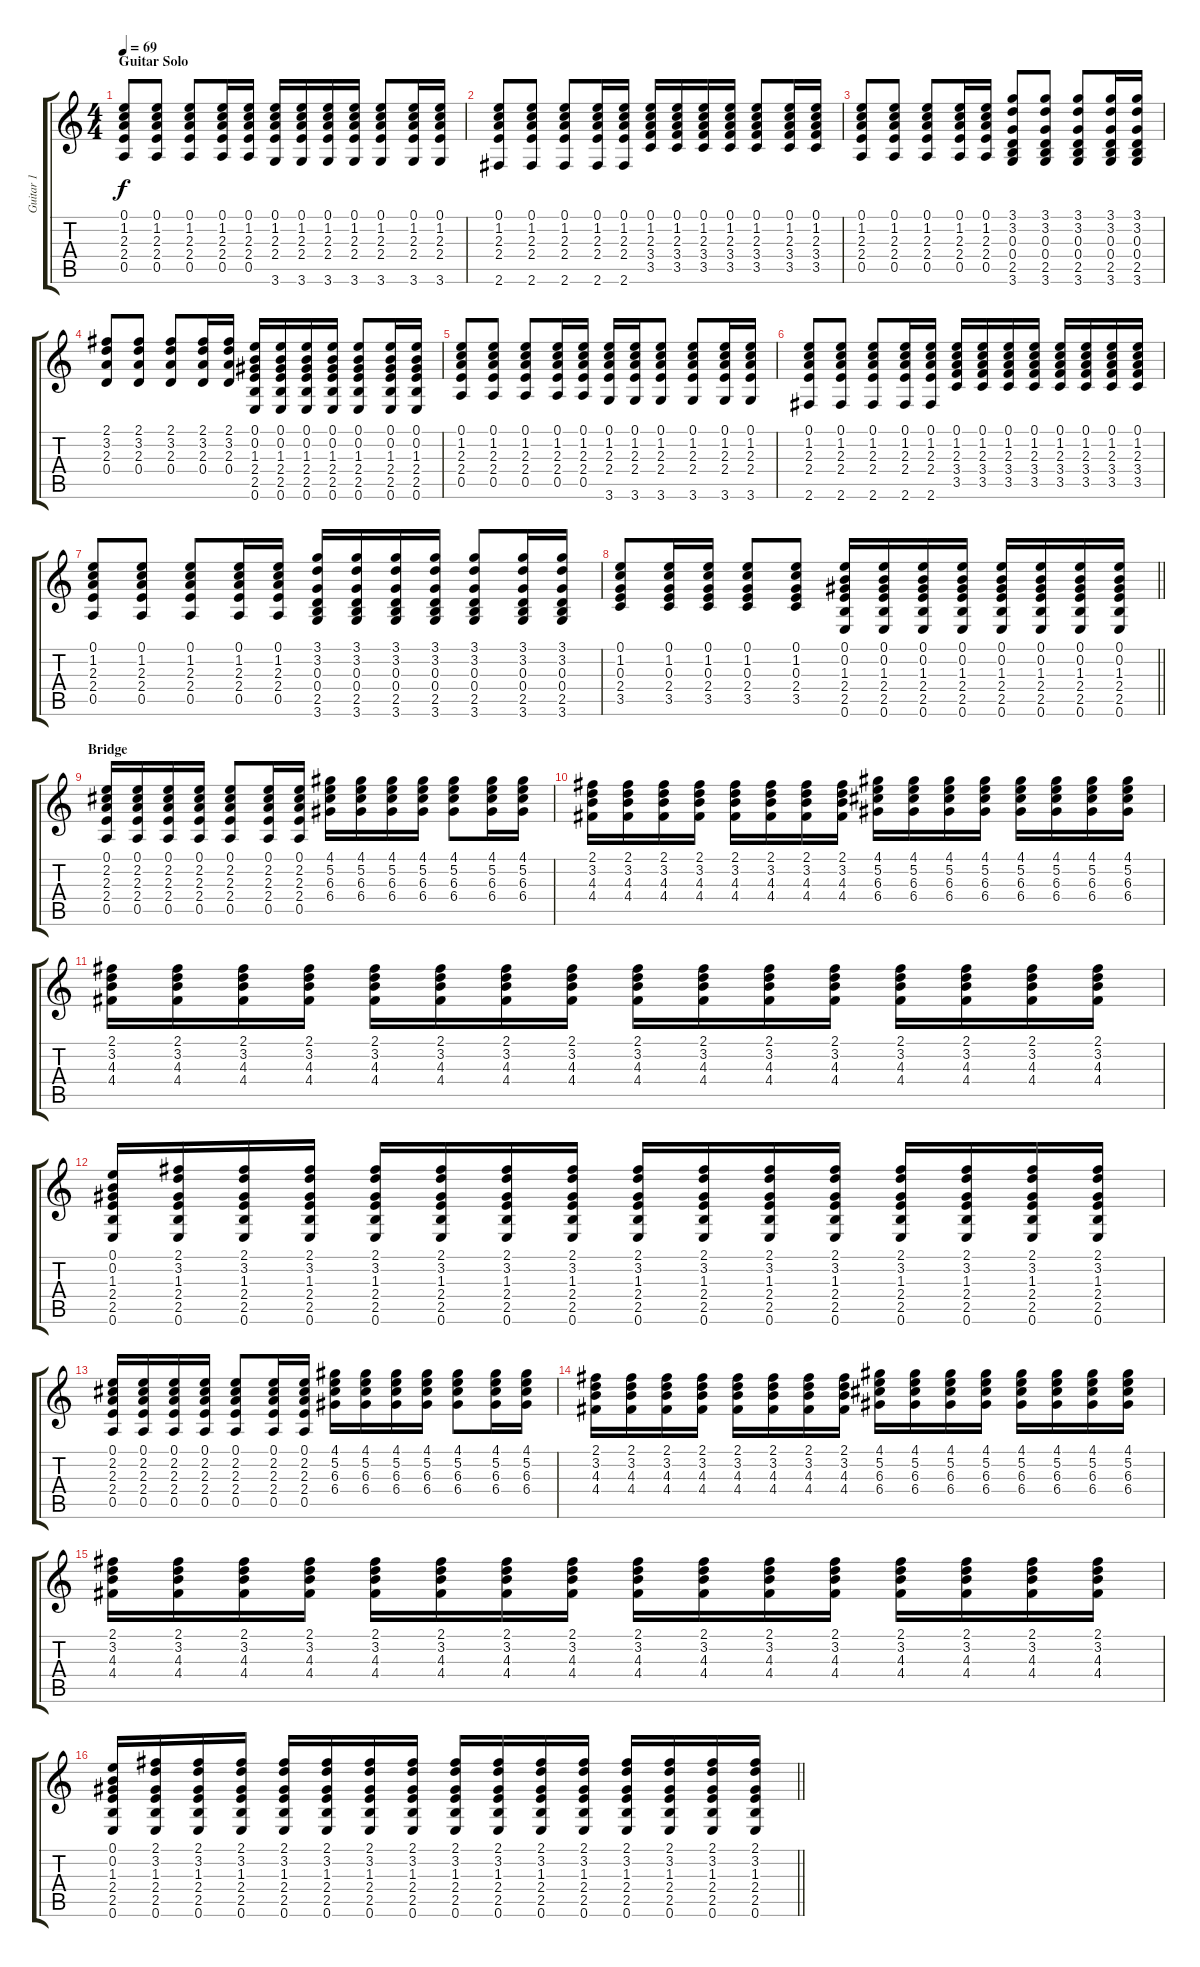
\track ("Guitar 1" "Guitar 1") {instrument electricguitarclean}
\staff {score tabs}
\tuning (E4 B3 G3 D3 A2 E2) {hide}
\ts (4 4)
\section ("" "Guitar Solo")
\tempo 69
\clef g2
\ks c
(0.1 1.2 2.3 2.4 0.5).8{dy f} (0.1 1.2 2.3 2.4 0.5).8 (0.1 1.2 2.3 2.4 0.5).8 (0.1 1.2 2.3 2.4 0.5).16 (0.1 1.2 2.3 2.4 0.5).16 (0.1 1.2 2.3 2.4 3.6).16 (0.1 1.2 2.3 2.4 3.6).16 (0.1 1.2 2.3 2.4 3.6).16 (0.1 1.2 2.3 2.4 3.6).16 (0.1 1.2 2.3 2.4 3.6).8 (0.1 1.2 2.3 2.4 3.6).16 (0.1 1.2 2.3 2.4 3.6).16 |
(0.1 1.2 2.3 2.4 2.6).8 (0.1 1.2 2.3 2.4 2.6).8 (0.1 1.2 2.3 2.4 2.6).8 (0.1 1.2 2.3 2.4 2.6).16 (0.1 1.2 2.3 2.4 2.6).16 (0.1 1.2 2.3 3.4 3.5).16 (0.1 1.2 2.3 3.4 3.5).16 (0.1 1.2 2.3 3.4 3.5).16 (0.1 1.2 2.3 3.4 3.5).16 (0.1 1.2 2.3 3.4 3.5).8 (0.1 1.2 2.3 3.4 3.5).16 (0.1 1.2 2.3 3.4 3.5).16 |
(0.1 1.2 2.3 2.4 0.5).8 (0.1 1.2 2.3 2.4 0.5).8 (0.1 1.2 2.3 2.4 0.5).8 (0.1 1.2 2.3 2.4 0.5).16 (0.1 1.2 2.3 2.4 0.5).16 (3.1 3.2 0.3 0.4 2.5 3.6).8 (3.1 3.2 0.3 0.4 2.5 3.6).8 (3.1 3.2 0.3 0.4 2.5 3.6).8 (3.1 3.2 0.3 0.4 2.5 3.6).16 (3.1 3.2 0.3 0.4 2.5 3.6).16 |
(2.1 3.2 2.3 0.4).8 (2.1 3.2 2.3 0.4).8 (2.1 3.2 2.3 0.4).8 (2.1 3.2 2.3 0.4).16 (2.1 3.2 2.3 0.4).16 (0.1 0.2 1.3 2.4 2.5 0.6).16 (0.1 0.2 1.3 2.4 2.5 0.6).16 (0.1 0.2 1.3 2.4 2.5 0.6).16 (0.1 0.2 1.3 2.4 2.5 0.6).16 (0.1 0.2 1.3 2.4 2.5 0.6).8 (0.1 0.2 1.3 2.4 2.5 0.6).16 (0.1 0.2 1.3 2.4 2.5 0.6).16 |
(0.1 1.2 2.3 2.4 0.5).8 (0.1 1.2 2.3 2.4 0.5).8 (0.1 1.2 2.3 2.4 0.5).8 (0.1 1.2 2.3 2.4 0.5).16 (0.1 1.2 2.3 2.4 0.5).16 (0.1 1.2 2.3 2.4 3.6).16 (0.1 1.2 2.3 2.4 3.6).16 (0.1 1.2 2.3 2.4 3.6).8 (0.1 1.2 2.3 2.4 3.6).8 (0.1 1.2 2.3 2.4 3.6).16 (0.1 1.2 2.3 2.4 3.6).16 |
(0.1 1.2 2.3 2.4 2.6).8 (0.1 1.2 2.3 2.4 2.6).8 (0.1 1.2 2.3 2.4 2.6).8 (0.1 1.2 2.3 2.4 2.6).16 (0.1 1.2 2.3 2.4 2.6).16 (0.1 1.2 2.3 3.4 3.5).16 (0.1 1.2 2.3 3.4 3.5).16 (0.1 1.2 2.3 3.4 3.5).16 (0.1 1.2 2.3 3.4 3.5).16 (0.1 1.2 2.3 3.4 3.5).16 (0.1 1.2 2.3 3.4 3.5).16 (0.1 1.2 2.3 3.4 3.5).16 (0.1 1.2 2.3 3.4 3.5).16 |
(0.1 1.2 2.3 2.4 0.5).8 (0.1 1.2 2.3 2.4 0.5).8 (0.1 1.2 2.3 2.4 0.5).8 (0.1 1.2 2.3 2.4 0.5).16 (0.1 1.2 2.3 2.4 0.5).16 (3.1 3.2 0.3 0.4 2.5 3.6).16 (3.1 3.2 0.3 0.4 2.5 3.6).16 (3.1 3.2 0.3 0.4 2.5 3.6).16 (3.1 3.2 0.3 0.4 2.5 3.6).16 (3.1 3.2 0.3 0.4 2.5 3.6).8 (3.1 3.2 0.3 0.4 2.5 3.6).16 (3.1 3.2 0.3 0.4 2.5 3.6).16 |
\barLineRight lightlight
(0.1 1.2 0.3 2.4 3.5).8 (0.1 1.2 0.3 2.4 3.5).16 (0.1 1.2 0.3 2.4 3.5).16 (0.1 1.2 0.3 2.4 3.5).8 (0.1 1.2 0.3 2.4 3.5).8 (0.1 0.2 1.3 2.4 2.5 0.6).16 (0.1 0.2 1.3 2.4 2.5 0.6).16 (0.1 0.2 1.3 2.4 2.5 0.6).16 (0.1 0.2 1.3 2.4 2.5 0.6).16 (0.1 0.2 1.3 2.4 2.5 0.6).16 (0.1 0.2 1.3 2.4 2.5 0.6).16 (0.1 0.2 1.3 2.4 2.5 0.6).16 (0.1 0.2 1.3 2.4 2.5 0.6).16 |
\section ("" "Bridge")
(0.1 2.2 2.3 2.4 0.5).16 (0.1 2.2 2.3 2.4 0.5).16 (0.1 2.2 2.3 2.4 0.5).16 (0.1 2.2 2.3 2.4 0.5).16 (0.1 2.2 2.3 2.4 0.5).8 (0.1 2.2 2.3 2.4 0.5).16 (0.1 2.2 2.3 2.4 0.5).16 (4.1 5.2 6.3 6.4).16 (4.1 5.2 6.3 6.4).16 (4.1 5.2 6.3 6.4).16 (4.1 5.2 6.3 6.4).16 (4.1 5.2 6.3 6.4).8 (4.1 5.2 6.3 6.4).16 (4.1 5.2 6.3 6.4).16 |
(2.1 3.2 4.3 4.4).16 (2.1 3.2 4.3 4.4).16 (2.1 3.2 4.3 4.4).16 (2.1 3.2 4.3 4.4).16 (2.1 3.2 4.3 4.4).16 (2.1 3.2 4.3 4.4).16 (2.1 3.2 4.3 4.4).16 (2.1 3.2 4.3 4.4).16 (4.1 5.2 6.3 6.4).16 (4.1 5.2 6.3 6.4).16 (4.1 5.2 6.3 6.4).16 (4.1 5.2 6.3 6.4).16 (4.1 5.2 6.3 6.4).16 (4.1 5.2 6.3 6.4).16 (4.1 5.2 6.3 6.4).16 (4.1 5.2 6.3 6.4).16 |
(2.1 3.2 4.3 4.4).16 (2.1 3.2 4.3 4.4).16 (2.1 3.2 4.3 4.4).16 (2.1 3.2 4.3 4.4).16 (2.1 3.2 4.3 4.4).16 (2.1 3.2 4.3 4.4).16 (2.1 3.2 4.3 4.4).16 (2.1 3.2 4.3 4.4).16 (2.1 3.2 4.3 4.4).16 (2.1 3.2 4.3 4.4).16 (2.1 3.2 4.3 4.4).16 (2.1 3.2 4.3 4.4).16 (2.1 3.2 4.3 4.4).16 (2.1 3.2 4.3 4.4).16 (2.1 3.2 4.3 4.4).16 (2.1 3.2 4.3 4.4).16 |
(0.1 0.2 1.3 2.4 2.5 0.6).16 (2.1 3.2 1.3 2.4 2.5 0.6).16 (2.1 3.2 1.3 2.4 2.5 0.6).16 (2.1 3.2 1.3 2.4 2.5 0.6).16 (2.1 3.2 1.3 2.4 2.5 0.6).16 (2.1 3.2 1.3 2.4 2.5 0.6).16 (2.1 3.2 1.3 2.4 2.5 0.6).16 (2.1 3.2 1.3 2.4 2.5 0.6).16 (2.1 3.2 1.3 2.4 2.5 0.6).16 (2.1 3.2 1.3 2.4 2.5 0.6).16 (2.1 3.2 1.3 2.4 2.5 0.6).16 (2.1 3.2 1.3 2.4 2.5 0.6).16 (2.1 3.2 1.3 2.4 2.5 0.6).16 (2.1 3.2 1.3 2.4 2.5 0.6).16 (2.1 3.2 1.3 2.4 2.5 0.6).16 (2.1 3.2 1.3 2.4 2.5 0.6).16 |
(0.1 2.2 2.3 2.4 0.5).16 (0.1 2.2 2.3 2.4 0.5).16 (0.1 2.2 2.3 2.4 0.5).16 (0.1 2.2 2.3 2.4 0.5).16 (0.1 2.2 2.3 2.4 0.5).8 (0.1 2.2 2.3 2.4 0.5).16 (0.1 2.2 2.3 2.4 0.5).16 (4.1 5.2 6.3 6.4).16 (4.1 5.2 6.3 6.4).16 (4.1 5.2 6.3 6.4).16 (4.1 5.2 6.3 6.4).16 (4.1 5.2 6.3 6.4).8 (4.1 5.2 6.3 6.4).16 (4.1 5.2 6.3 6.4).16 |
(2.1 3.2 4.3 4.4).16 (2.1 3.2 4.3 4.4).16 (2.1 3.2 4.3 4.4).16 (2.1 3.2 4.3 4.4).16 (2.1 3.2 4.3 4.4).16 (2.1 3.2 4.3 4.4).16 (2.1 3.2 4.3 4.4).16 (2.1 3.2 4.3 4.4).16 (4.1 5.2 6.3 6.4).16 (4.1 5.2 6.3 6.4).16 (4.1 5.2 6.3 6.4).16 (4.1 5.2 6.3 6.4).16 (4.1 5.2 6.3 6.4).16 (4.1 5.2 6.3 6.4).16 (4.1 5.2 6.3 6.4).16 (4.1 5.2 6.3 6.4).16 |
(2.1 3.2 4.3 4.4).16 (2.1 3.2 4.3 4.4).16 (2.1 3.2 4.3 4.4).16 (2.1 3.2 4.3 4.4).16 (2.1 3.2 4.3 4.4).16 (2.1 3.2 4.3 4.4).16 (2.1 3.2 4.3 4.4).16 (2.1 3.2 4.3 4.4).16 (2.1 3.2 4.3 4.4).16 (2.1 3.2 4.3 4.4).16 (2.1 3.2 4.3 4.4).16 (2.1 3.2 4.3 4.4).16 (2.1 3.2 4.3 4.4).16 (2.1 3.2 4.3 4.4).16 (2.1 3.2 4.3 4.4).16 (2.1 3.2 4.3 4.4).16 |
\barLineRight lightlight
(0.1 0.2 1.3 2.4 2.5 0.6).16 (2.1 3.2 1.3 2.4 2.5 0.6).16 (2.1 3.2 1.3 2.4 2.5 0.6).16 (2.1 3.2 1.3 2.4 2.5 0.6).16 (2.1 3.2 1.3 2.4 2.5 0.6).16 (2.1 3.2 1.3 2.4 2.5 0.6).16 (2.1 3.2 1.3 2.4 2.5 0.6).16 (2.1 3.2 1.3 2.4 2.5 0.6).16 (2.1 3.2 1.3 2.4 2.5 0.6).16 (2.1 3.2 1.3 2.4 2.5 0.6).16 (2.1 3.2 1.3 2.4 2.5 0.6).16 (2.1 3.2 1.3 2.4 2.5 0.6).16 (2.1 3.2 1.3 2.4 2.5 0.6).16 (2.1 3.2 1.3 2.4 2.5 0.6).16 (2.1 3.2 1.3 2.4 2.5 0.6).16 (2.1 3.2 1.3 2.4 2.5 0.6).16
